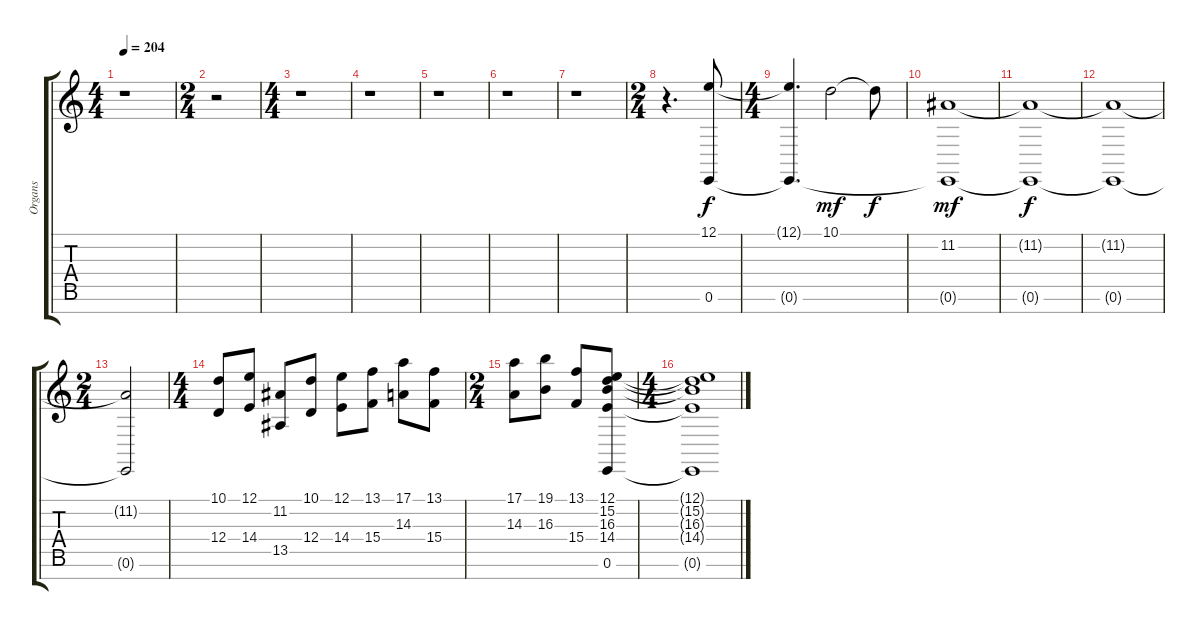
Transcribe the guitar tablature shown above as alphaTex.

\track ("Organs" "Organs") {instrument rockorgan}
\staff {score tabs}
\tuning (E4 B3 G3 D3 A2 E2 B1) {hide}
\ts (4 4)
\tempo 204
\clef g2
\ks c
r.1{dy f instrument rockorgan} |
\ts (2 4)
r.2 |
\ts (4 4)
r.1 |
r.1 |
r.1 |
r.1 |
r.1 |
\ts (2 4)
r.4{d} (12.1 0.6).8 |
\ts (4 4)
(12.1{t} 0.6{t}).4{d} 10.1.2{dy mf} 10.1{t}.8{dy f} |
(11.2 0.6{t}).1{dy mf} |
(11.2{t} 0.6{t}).1{dy f} |
(11.2{t} 0.6{t}).1 |
\ts (2 4)
(11.2{t} 0.6{t}).2 |
\ts (4 4)
(10.1 12.4).8 (12.1 14.4).8 (11.2 13.5).8 (10.1 12.4).8 (12.1 14.4).8 (13.1 15.4).8 (17.1 14.3).8 (13.1 15.4).8 |
\ts (2 4)
(17.1 14.3).8 (19.1 16.3).8 (13.1 15.4).8 (12.1 15.2 16.3 14.4 0.6).8 |
\ts (4 4)
(12.1{t} 15.2{t} 16.3{t} 14.4{t} 0.6{t}).1
